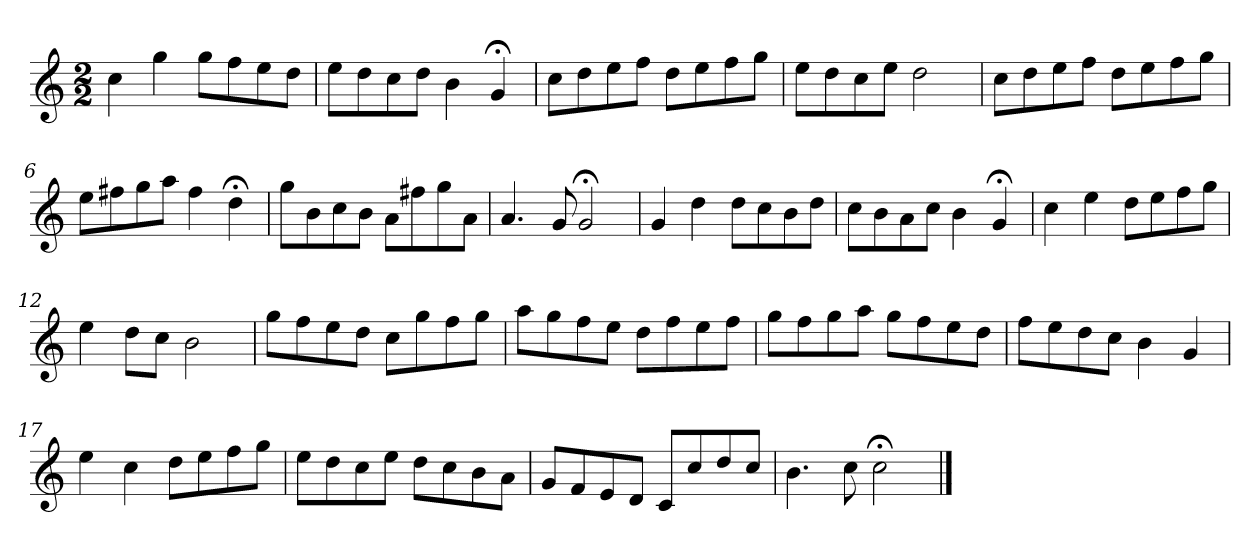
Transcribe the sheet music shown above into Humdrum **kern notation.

**kern
*part1
*staff1
*k[]
*C:
*M2/2
*MM120
=1
4cc
4gg
8ggL
8ff
8ee
8ddJ
=2
8eeL
8dd
8cc
8ddJ
4b
4g;<
=3
8ccL
8dd
8ee
8ffJ
8ddL
8ee
8ff
8ggJ
=4
8eeL
8dd
8cc
8eeJ
2dd
=5
8ccL
8dd
8ee
8ffJ
8ddL
8ee
8ff
8ggJ
=6
8eeL
8ff#X
8gg
8aaJ
4ff#
4dd;<
=7
8ggL
8b
8cc
8bJ
8aL
8ff#X
8gg
8aJ
=8
4.a
8g
2g;<
=9
4g
4dd
8ddL
8cc
8b
8ddJ
=10
8ccL
8b
8a
8ccJ
4b
4g;<
=11
4cc
4ee
8ddL
8ee
8ff
8ggJ
=12
4ee
8ddL
8ccJ
2b
=13
8ggL
8ff
8ee
8ddJ
8ccL
8gg
8ff
8ggJ
=14
8aaL
8gg
8ff
8eeJ
8ddL
8ff
8ee
8ffJ
=15
8ggL
8ff
8gg
8aaJ
8ggL
8ff
8ee
8ddJ
=16
8ffL
8ee
8dd
8ccJ
4b
4g
=17
4ee
4cc
8ddL
8ee
8ff
8ggJ
=18
8eeL
8dd
8cc
8eeJ
8ddL
8cc
8b
8aJ
=19
8gL
8f
8e
8dJ
8cL
8cc
8dd
8ccJ
=20
4.b
8cc
2cc;<
==
*-
